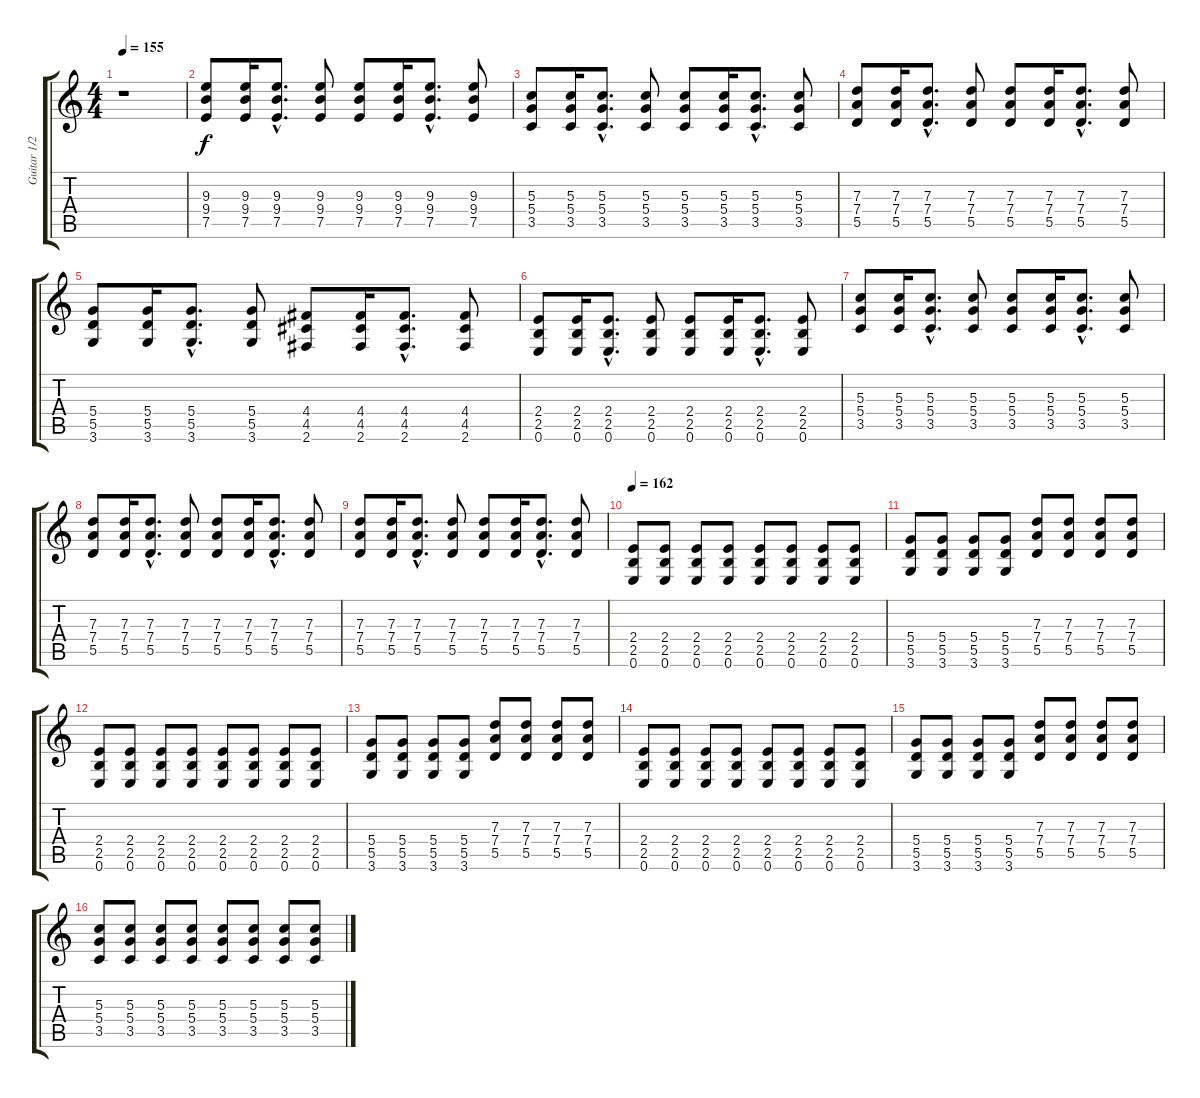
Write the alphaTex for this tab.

\track ("Guitar 1/2 - Greg Hetson/Brian Baker" "Guitar 1/2") {instrument distortionguitar}
\staff {score tabs}
\tuning (E4 B3 G3 D3 A2 E2) {hide}
\ts (4 4)
\tempo 155
\clef g2
\ks c
r.1{dy f instrument distortionguitar} |
(9.3 9.4 7.5).8 (9.3 9.4 7.5).16 (9.3{hac} 9.4{hac} 7.5{hac}).8{d} (9.3 9.4 7.5).8 (9.3 9.4 7.5).8 (9.3 9.4 7.5).16 (9.3{hac} 9.4{hac} 7.5{hac}).8{d} (9.3 9.4 7.5).8 |
(5.3 5.4 3.5).8 (5.3 5.4 3.5).16 (5.3{hac} 5.4{hac} 3.5{hac}).8{d} (5.3 5.4 3.5).8 (5.3 5.4 3.5).8 (5.3 5.4 3.5).16 (5.3{hac} 5.4{hac} 3.5{hac}).8{d} (5.3 5.4 3.5).8 |
(7.3 7.4 5.5).8 (7.3 7.4 5.5).16 (7.3{hac} 7.4{hac} 5.5{hac}).8{d} (7.3 7.4 5.5).8 (7.3 7.4 5.5).8 (7.3 7.4 5.5).16 (7.3{hac} 7.4{hac} 5.5{hac}).8{d} (7.3 7.4 5.5).8 |
(5.4 5.5 3.6).8 (5.4 5.5 3.6).16 (5.4{hac} 5.5{hac} 3.6{hac}).8{d} (5.4 5.5 3.6).8 (4.4 4.5 2.6).8 (4.4 4.5 2.6).16 (4.4{hac} 4.5{hac} 2.6{hac}).8{d} (4.4 4.5 2.6).8 |
(2.4 2.5 0.6).8 (2.4 2.5 0.6).16 (2.4{hac} 2.5{hac} 0.6{hac}).8{d} (2.4 2.5 0.6).8 (2.4 2.5 0.6).8 (2.4 2.5 0.6).16 (2.4{hac} 2.5{hac} 0.6{hac}).8{d} (2.4 2.5 0.6).8 |
(5.3 5.4 3.5).8 (5.3 5.4 3.5).16 (5.3{hac} 5.4{hac} 3.5{hac}).8{d} (5.3 5.4 3.5).8 (5.3 5.4 3.5).8 (5.3 5.4 3.5).16 (5.3{hac} 5.4{hac} 3.5{hac}).8{d} (5.3 5.4 3.5).8 |
(7.3 7.4 5.5).8 (7.3 7.4 5.5).16 (7.3{hac} 7.4{hac} 5.5{hac}).8{d} (7.3 7.4 5.5).8 (7.3 7.4 5.5).8 (7.3 7.4 5.5).16 (7.3{hac} 7.4{hac} 5.5{hac}).8{d} (7.3 7.4 5.5).8 |
(7.3 7.4 5.5).8 (7.3 7.4 5.5).16 (7.3{hac} 7.4{hac} 5.5{hac}).8{d} (7.3 7.4 5.5).8 (7.3 7.4 5.5).8 (7.3 7.4 5.5).16 (7.3{hac} 7.4{hac} 5.5{hac}).8{d} (7.3 7.4 5.5).8 |
\tempo 162
(2.4 2.5 0.6).8 (2.4 2.5 0.6).8 (2.4 2.5 0.6).8 (2.4 2.5 0.6).8 (2.4 2.5 0.6).8 (2.4 2.5 0.6).8 (2.4 2.5 0.6).8 (2.4 2.5 0.6).8 |
(5.4 5.5 3.6).8 (5.4 5.5 3.6).8 (5.4 5.5 3.6).8 (5.4 5.5 3.6).8 (7.3 7.4 5.5).8 (7.3 7.4 5.5).8 (7.3 7.4 5.5).8 (7.3 7.4 5.5).8 |
(2.4 2.5 0.6).8 (2.4 2.5 0.6).8 (2.4 2.5 0.6).8 (2.4 2.5 0.6).8 (2.4 2.5 0.6).8 (2.4 2.5 0.6).8 (2.4 2.5 0.6).8 (2.4 2.5 0.6).8 |
(5.4 5.5 3.6).8 (5.4 5.5 3.6).8 (5.4 5.5 3.6).8 (5.4 5.5 3.6).8 (7.3 7.4 5.5).8 (7.3 7.4 5.5).8 (7.3 7.4 5.5).8 (7.3 7.4 5.5).8 |
(2.4 2.5 0.6).8 (2.4 2.5 0.6).8 (2.4 2.5 0.6).8 (2.4 2.5 0.6).8 (2.4 2.5 0.6).8 (2.4 2.5 0.6).8 (2.4 2.5 0.6).8 (2.4 2.5 0.6).8 |
(5.4 5.5 3.6).8 (5.4 5.5 3.6).8 (5.4 5.5 3.6).8 (5.4 5.5 3.6).8 (7.3 7.4 5.5).8 (7.3 7.4 5.5).8 (7.3 7.4 5.5).8 (7.3 7.4 5.5).8 |
(5.3 5.4 3.5).8 (5.3 5.4 3.5).8 (5.3 5.4 3.5).8 (5.3 5.4 3.5).8 (5.3 5.4 3.5).8 (5.3 5.4 3.5).8 (5.3 5.4 3.5).8 (5.3 5.4 3.5).8
